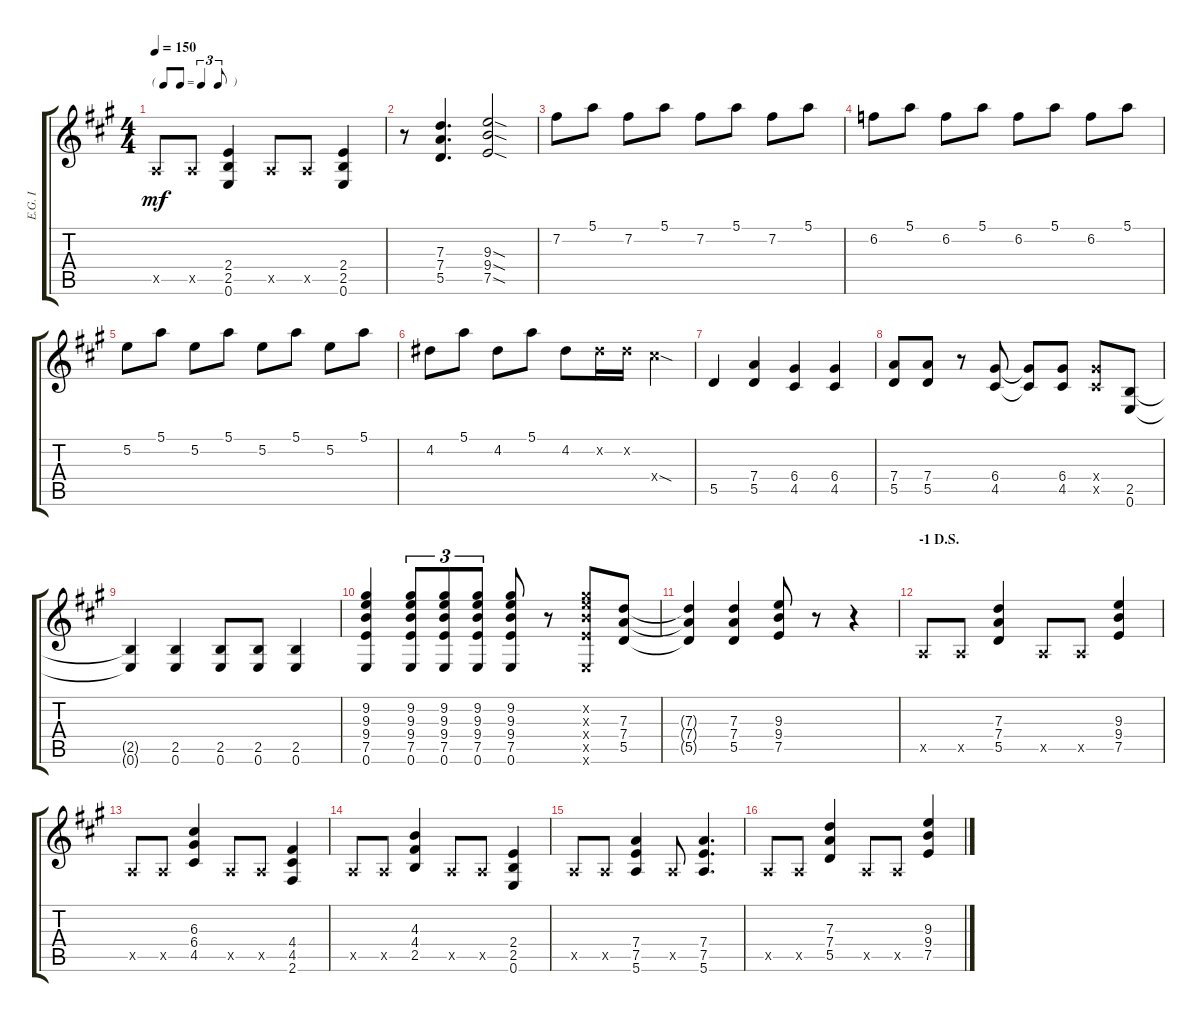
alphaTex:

\track ("E.G. I" "E.G. I") {instrument overdrivenguitar}
\staff {score tabs}
\tuning (E4 B3 G3 D3 A2 E2) {hide}
\ts (4 4)
\tf triplet8th
\tempo 150
\clef g2
\ks a
0.5{x}.8{dy mf} 0.5{x}.8 (2.4 2.5 0.6).4 0.5{x}.8 0.5{x}.8 (2.4 2.5 0.6).4 |
r.8 (7.3 7.4 5.5).4{d} (9.3{sod} 9.4{sod} 7.5{sod}).2 |
\section ("" "")
7.2.8 5.1.8 7.2.8 5.1.8 7.2.8 5.1.8 7.2.8 5.1.8 |
6.2.8 5.1.8 6.2.8 5.1.8 6.2.8 5.1.8 6.2.8 5.1.8 |
5.2.8 5.1.8 5.2.8 5.1.8 5.2.8 5.1.8 5.2.8 5.1.8 |
4.2.8 5.1.8 4.2.8 5.1.8 4.2.8 4.2{x}.16 4.2{x}.16 11.4{sod x}.4 |
5.5.4 (7.4 5.5).4 (6.4 4.5).4 (6.4 4.5).4 |
(7.4 5.5).8 (7.4 5.5).8 r.8 (6.4 4.5).8 (6.4{t} 4.5{t}).8 (6.4 4.5).8 (6.4{x} 4.5{x}).8 (2.5 0.6).8 |
(2.5{t} 0.6{t}).4 (2.5 0.6).4 (2.5 0.6).8 (2.5 0.6).8 (2.5 0.6).4 |
(9.2 9.3 9.4 7.5 0.6).4 (9.2 9.3 9.4 7.5 0.6).8{tu (3 2)} (9.2 9.3 9.4 7.5 0.6).8{tu (3 2)} (9.2 9.3 9.4 7.5 0.6).8{tu (3 2)} (9.2 9.3 9.4 7.5 0.6).8 r.8 (9.2{x} 9.3{x} 9.4{x} 7.5{x} 0.6{x}).8 (7.3 7.4 5.5).8 |
(7.3{t} 7.4{t} 5.5{t}).4 (7.3 7.4 5.5).4 (9.3 9.4 7.5).8 r.8 r.4 |
\section ("" "-1 D.S.")
0.5{x}.8 0.5{x}.8 (7.3 7.4 5.5).4 0.5{x}.8 0.5{x}.8 (9.3 9.4 7.5).4 |
0.5{x}.8 0.5{x}.8 (6.3 6.4 4.5).4 0.5{x}.8 0.5{x}.8 (4.4 4.5 2.6).4 |
0.5{x}.8 0.5{x}.8 (4.3 4.4 2.5).4 0.5{x}.8 0.5{x}.8 (2.4 2.5 0.6).4 |
0.5{x}.8 0.5{x}.8 (7.4 7.5 5.6).4 0.5{x}.8 (7.4 7.5 5.6).4{d} |
0.5{x}.8 0.5{x}.8 (7.3 7.4 5.5).4 0.5{x}.8 0.5{x}.8 (9.3 9.4 7.5).4
